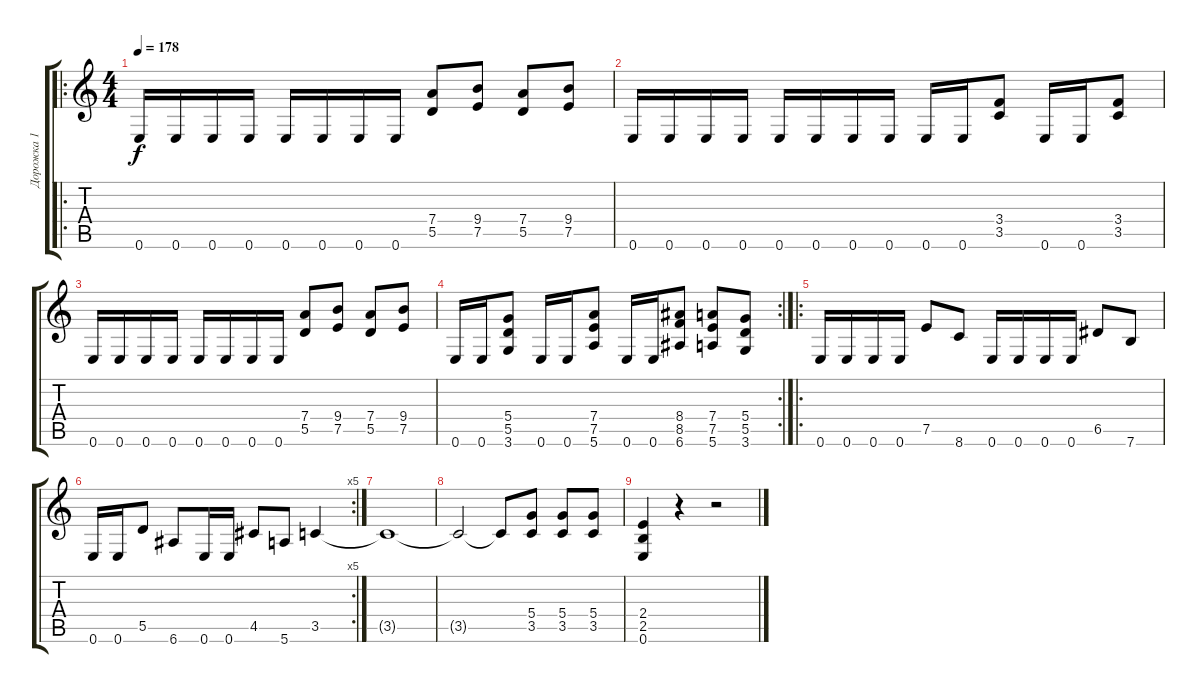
\track ("Дорожка 1" "Дорожка 1") {instrument distortionguitar}
\staff {score tabs}
\tuning (E4 B3 G3 D3 A2 E2) {hide}
\ro
\ts (4 4)
\tempo 178
\clef g2
\ks c
0.6.16{dy f} 0.6.16 0.6.16 0.6.16 0.6.16 0.6.16 0.6.16 0.6.16 (7.4 5.5).8 (9.4 7.5).8 (7.4 5.5).8 (9.4 7.5).8 |
0.6.16 0.6.16 0.6.16 0.6.16 0.6.16 0.6.16 0.6.16 0.6.16 0.6.16 0.6.16 (3.4 3.5).8 0.6.16 0.6.16 (3.4 3.5).8 |
0.6.16 0.6.16 0.6.16 0.6.16 0.6.16 0.6.16 0.6.16 0.6.16 (7.4 5.5).8 (9.4 7.5).8 (7.4 5.5).8 (9.4 7.5).8 |
\rc 2
0.6.16 0.6.16 (5.4 5.5 3.6).8 0.6.16 0.6.16 (7.4 7.5 5.6).8 0.6.16 0.6.16 (8.4 8.5 6.6).8 (7.4 7.5 5.6).8 (5.4 5.5 3.6).8 |
\ro
0.6.16 0.6.16 0.6.16 0.6.16 7.5.8 8.6.8 0.6.16 0.6.16 0.6.16 0.6.16 6.5.8 7.6.8 |
\rc 5
0.6.16 0.6.16 5.5.8 6.6.8 0.6.16 0.6.16 4.5.8 5.6.8 3.5.4 |
3.5{t}.1 |
3.5{t}.2 3.5{t}.8 (5.4 3.5).8 (5.4 3.5).8 (5.4 3.5).8 |
(2.4 2.5 0.6).4 r.4 r.2
